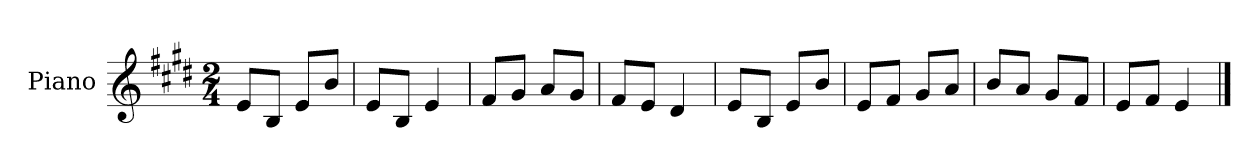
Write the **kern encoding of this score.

**kern
*part1
*staff1
*I"Piano
*I'Pno.
*clefG2
*k[f#c#g#d#]
*M2/4
*MM120
=1
8e/L
8B/J
8e/L
8b/J
=2
8e/L
8B/J
4e/
=3
8f#/L
8g#/J
8a/L
8g#/J
=4
8f#/L
8e/J
4d#/
=5
8e/L
8B/J
8e/L
8b/J
=6
8e/L
8f#/J
8g#/L
8a/J
=7
8b/L
8a/J
8g#/L
8f#/J
=8
8e/L
8f#/J
4e/
==
*-
